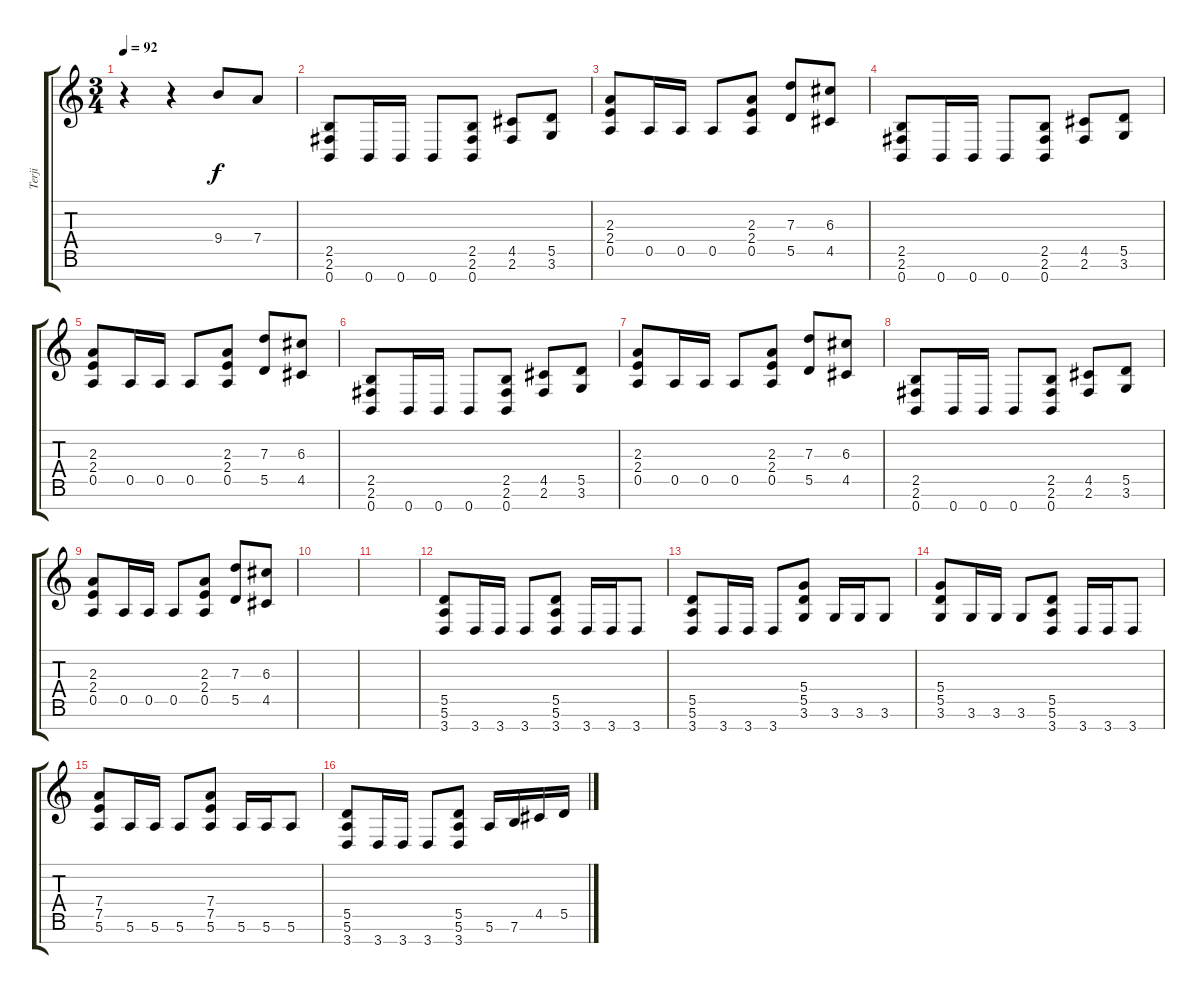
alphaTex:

\track ("Terji" "Terji") {instrument distortionguitar}
\staff {score tabs}
\tuning (E4 B3 G3 D3 A2 E2 B1) {hide}
\ts (3 4)
\tempo 92
\clef g2
\ks c
r.4{dy f instrument distortionguitar} r.4 9.4.8 7.4.8 |
(2.5 2.6 0.7).8 0.7.16 0.7.16 0.7.8 (2.5 2.6 0.7).8 (4.5 2.6).8 (5.5 3.6).8 |
(2.3 2.4 0.5).8 0.5.16 0.5.16 0.5.8 (2.3 2.4 0.5).8 (7.3 5.5).8 (6.3 4.5).8 |
(2.5 2.6 0.7).8 0.7.16 0.7.16 0.7.8 (2.5 2.6 0.7).8 (4.5 2.6).8 (5.5 3.6).8 |
(2.3 2.4 0.5).8 0.5.16 0.5.16 0.5.8 (2.3 2.4 0.5).8 (7.3 5.5).8 (6.3 4.5).8 |
(2.5 2.6 0.7).8 0.7.16 0.7.16 0.7.8 (2.5 2.6 0.7).8 (4.5 2.6).8 (5.5 3.6).8 |
(2.3 2.4 0.5).8 0.5.16 0.5.16 0.5.8 (2.3 2.4 0.5).8 (7.3 5.5).8 (6.3 4.5).8 |
(2.5 2.6 0.7).8 0.7.16 0.7.16 0.7.8 (2.5 2.6 0.7).8 (4.5 2.6).8 (5.5 3.6).8 |
(2.3 2.4 0.5).8 0.5.16 0.5.16 0.5.8 (2.3 2.4 0.5).8 (7.3 5.5).8 (6.3 4.5).8 |
|
|
(5.5 5.6 3.7).8 3.7.16 3.7.16 3.7.8 (5.5 5.6 3.7).8 3.7.16 3.7.16 3.7.8 |
(5.5 5.6 3.7).8 3.7.16 3.7.16 3.7.8 (5.4 5.5 3.6).8 3.6.16 3.6.16 3.6.8 |
(5.4 5.5 3.6).8 3.6.16 3.6.16 3.6.8 (5.5 5.6 3.7).8 3.7.16 3.7.16 3.7.8 |
(7.4 7.5 5.6).8 5.6.16 5.6.16 5.6.8 (7.4 7.5 5.6).8 5.6.16 5.6.16 5.6.8 |
(5.5 5.6 3.7).8 3.7.16 3.7.16 3.7.8 (5.5 5.6 3.7).8 5.6.16 7.6.16 4.5.16 5.5.16
